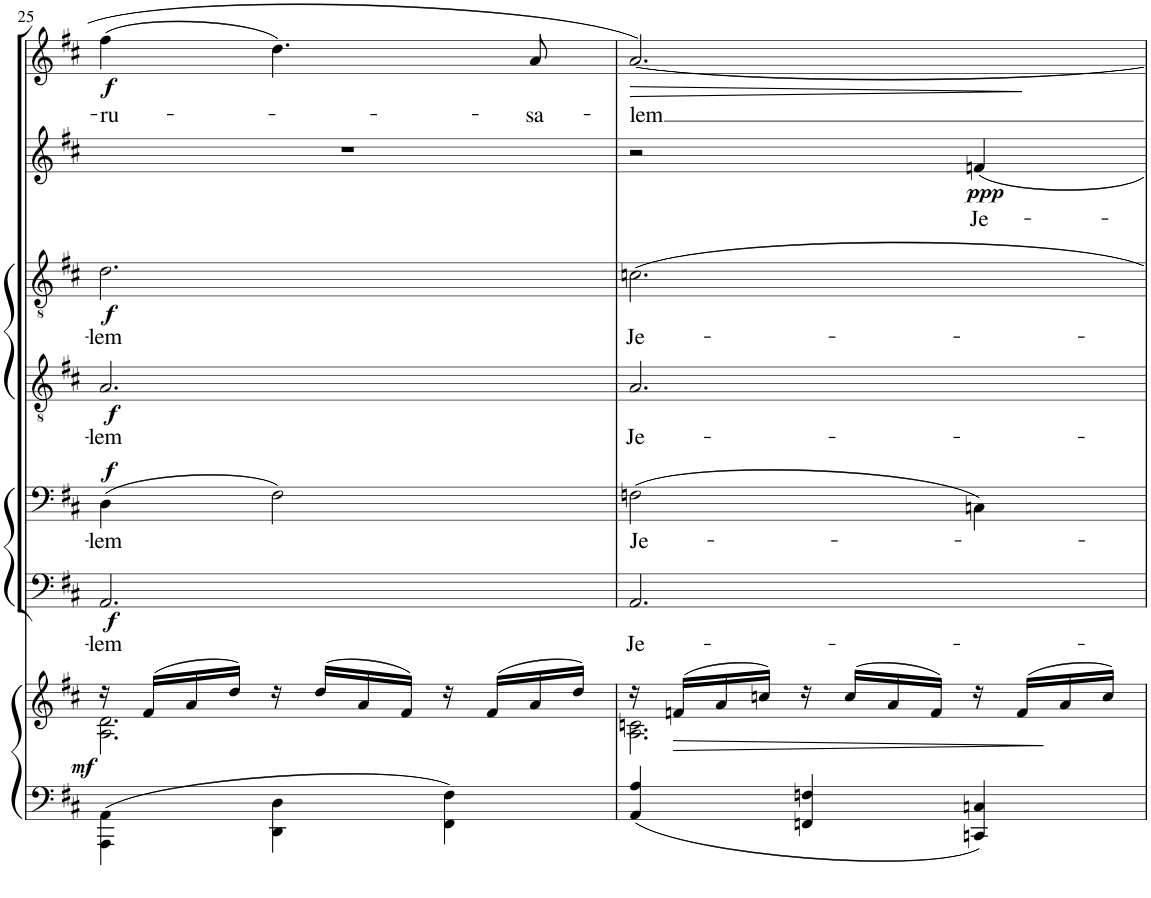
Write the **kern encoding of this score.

**kern	**kern	**dynam	**kern	**text	**dynam	**kern	**text	**dynam	**kern	**text	**dynam	**kern	**text	**dynam	**kern	**text	**dynam	**kern	**text	**dynam
*part7	*part7	*part7	*part6	*part6	*part6	*part5	*part5	*part5	*part4	*part4	*part4	*part3	*part3	*part3	*part2	*part2	*part2	*part1	*part1	*part1
*staff8	*staff7	*staff7/8	*staff6	*staff6	*staff6	*staff5	*staff5	*staff5	*staff4	*staff4	*staff4	*staff3	*staff3	*staff3	*staff2	*staff2	*staff2	*staff1	*staff1	*staff1
*I"PIANO	*	*	*I"BASSES II	*	*	*I"BASSES I	*	*	*I"TÉNORS II	*	*	*I"TÉNORS I	*	*	*I"ALTOS	*	*	*I"SOPRANOS	*	*
*I'Pno	*	*	*	*	*	*	*	*	*	*	*	*	*	*	*	*	*	*	*	*
!!LO:PB:g=z
*clefF4	*clefG2	*	*clefF4	*	*	*clefF4	*	*	*clefGv2	*	*	*clefGv2	*	*	*clefG2	*	*	*clefG2	*	*
*k[f#c#]	*k[f#c#]	*	*k[f#c#]	*	*	*k[f#c#]	*	*	*k[f#c#]	*	*	*k[f#c#]	*	*	*k[f#c#]	*	*	*k[f#c#]	*	*
*M3/4	*M3/4	*	*M3/4	*	*	*M3/4	*	*	*M3/4	*	*	*M3/4	*	*	*M3/4	*	*	*M3/4	*	*
=25	=25	=25	=25	=25	=25	=25	=25	=25	=25	=25	=25	=25	=25	=25	=25	=25	=25	=25	=25	=25
*	*^	*	*	*	*	*	*	*	*	*	*	*	*	*	*	*	*	*	*	*
!	!	!	!LO:DY:b	!	!LO:LY:b	!LO:DY:b	!	!LO:LY:b	!LO:DY:a	!	!LO:LY:b	!LO:DY:b	!	!LO:LY:b	!LO:DY:b	!	!	!	!	!LO:LY:b	!LO:DY:b
4AAA\ 4AA\	16r	2.A\ 2.d\	mf	2.AA/	-lem	f	(4D\	-lem	f	2.A/	-lem	f	2.d\	-lem	f	2.r	.	.	(4ff#\	-ru-	f
.	(16f#/LL	.	.	.	.	.	.	.	.	.	.	.	.	.	.	.	.	.	.	.	.
.	16a/	.	.	.	.	.	.	.	.	.	.	.	.	.	.	.	.	.	.	.	.
.	16dd/JJ)	.	.	.	.	.	.	.	.	.	.	.	.	.	.	.	.	.	.	.	.
4DD\ 4D\	16r	.	.	.	.	.	2F#\)	.	.	.	.	.	.	.	.	.	.	.	4.dd\)	.	.
.	(16dd/LL	.	.	.	.	.	.	.	.	.	.	.	.	.	.	.	.	.	.	.	.
.	16a/	.	.	.	.	.	.	.	.	.	.	.	.	.	.	.	.	.	.	.	.
.	16f#/JJ)	.	.	.	.	.	.	.	.	.	.	.	.	.	.	.	.	.	.	.	.
4FF#\ 4F#\	16r	.	.	.	.	.	.	.	.	.	.	.	.	.	.	.	.	.	.	.	.
.	(16f#/LL	.	.	.	.	.	.	.	.	.	.	.	.	.	.	.	.	.	.	.	.
!	!	!	!	!	!	!	!	!	!	!	!	!	!	!	!	!	!	!	!	!LO:LY:b	!
.	16a/	.	.	.	.	.	.	.	.	.	.	.	.	.	.	.	.	.	8a/	-sa-	.
.	16dd/JJ)	.	.	.	.	.	.	.	.	.	.	.	.	.	.	.	.	.	.	.	.
=26	=26	=26	=26	=26	=26	=26	=26	=26	=26	=26	=26	=26	=26	=26	=26	=26	=26	=26	=26	=26	=26
!	!	!	!	!	!LO:LY:b	!	!	!LO:LY:b	!	!	!LO:LY:b	!	!	!LO:LY:b	!	!	!	!	!	!LO:LY:b	!LO:HP:b
4AA/ 4A/	16r	2.A\ 2.cn\	.	2.AA/	Je-	.	(2Fn\	Je-	.	2.A/	Je-	.	2.cn\	Je-	.	2r	.	.	[2.a/	-lem	>
!	!	!	!LO:HP:b	!	!	!	!	!	!	!	!	!	!	!	!	!	!	!	!	!	!
.	(16fn/LL	.	>	.	.	.	.	.	.	.	.	.	.	.	.	.	.	.	.	.	.
.	16a/	.	.	.	.	.	.	.	.	.	.	.	.	.	.	.	.	.	.	.	.
.	16ccn/JJ)	.	.	.	.	.	.	.	.	.	.	.	.	.	.	.	.	.	.	.	.
4FFn/ 4Fn/	16r	.	.	.	.	.	.	.	.	.	.	.	.	.	.	.	.	.	.	.	.
.	(16cc/LL	.	.	.	.	.	.	.	.	.	.	.	.	.	.	.	.	.	.	.	.
.	16a/	.	.	.	.	.	.	.	.	.	.	.	.	.	.	.	.	.	.	.	.
.	16f/JJ)	.	.	.	.	.	.	.	.	.	.	.	.	.	.	.	.	.	.	.	.
!	!	!	!	!	!	!	!	!	!	!	!	!	!	!	!	!	!LO:LY:b	!LO:DY:b	!	!	!
4CCn/ 4Cn/	16r	.	.	.	.	.	4Cn\)	.	.	.	.	.	.	.	.	4fn/	Je-	ppp	.	.	.
.	(16f/LL	.	.	.	.	.	.	.	.	.	.	.	.	.	.	.	.	.	.	.	.
.	16a/	.	]	.	.	.	.	.	.	.	.	.	.	.	.	.	.	.	.	.	.
.	16cc/JJ)	.	.	.	.	.	.	.	.	.	.	.	.	.	.	.	.	.	.	.	.
*	*v	*v	*	*	*	*	*	*	*	*	*	*	*	*	*	*	*	*	*	*	*
.	.	.	.	.	.	.	.	.	.	.	.	.	.	.	.	.	.	.	.	]
=	=	=	=	=	=	=	=	=	=	=	=	=	=	=	=	=	=	=	=	=
*-	*-	*-	*-	*-	*-	*-	*-	*-	*-	*-	*-	*-	*-	*-	*-	*-	*-	*-	*-	*-
